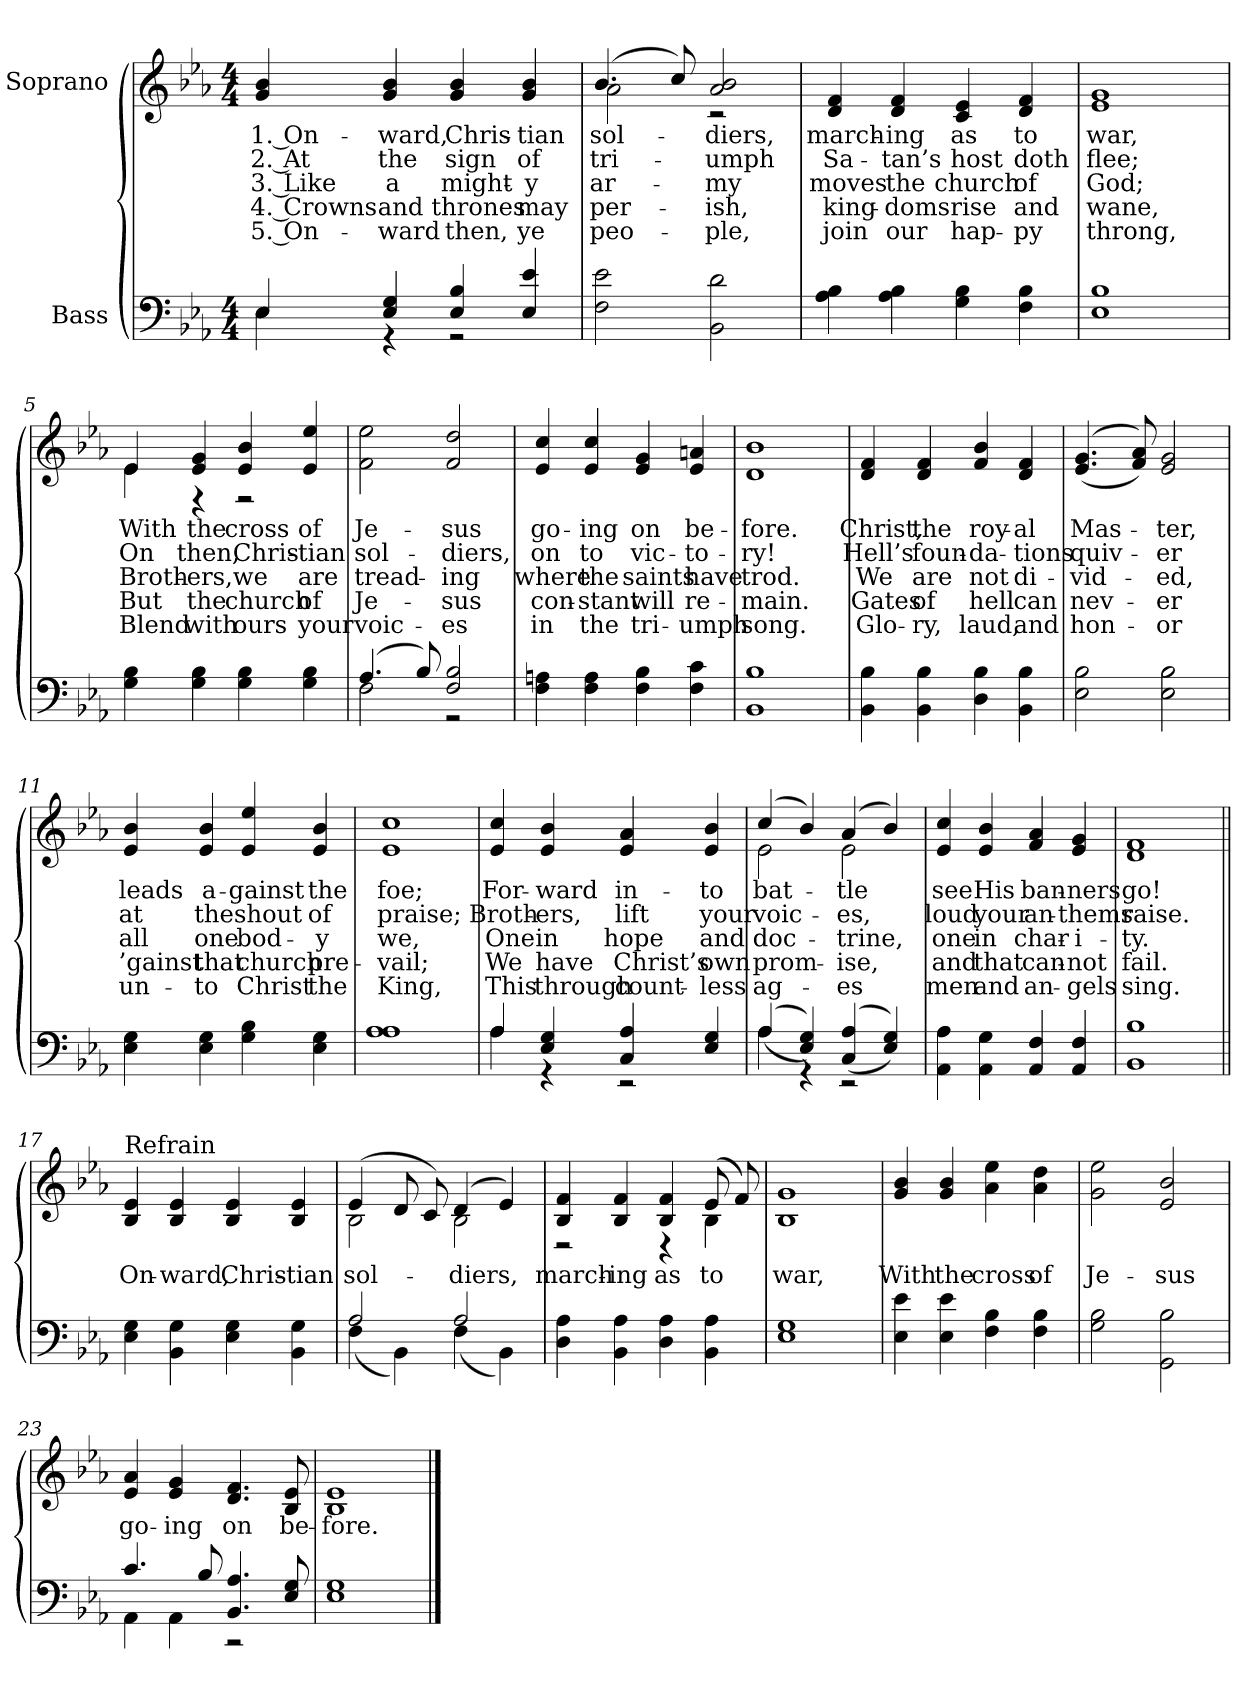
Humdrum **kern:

**kern	**kern	**text	**text	**text	**text	**text
*part2	*part1	*part1	*part1	*part1	*part1	*part1
*staff2	*staff1	*staff1	*staff1	*staff1	*staff1	*staff1
*I"Bass	*I"Soprano	*	*	*	*	*
*clefF4	*clefG2	*	*	*	*	*
*k[b-e-a-]	*k[b-e-a-]	*	*	*	*	*
*E-:	*E-:	*	*	*	*	*
*M4/4	*M4/4	*	*	*	*	*
*MM100	*MM100	*	*	*	*	*
=1	=1	=1	=1	=1	=1	=1
*^	*	*	*	*	*	*
4E-	4E-	4g 4b-	-1. On-	-2. At	-3. Like	-4. Crowns	-5. On-
4E- 4G	4r	4g 4b-	-ward,	-the	-a	-and	-ward
4E- 4B-	2r	4g 4b-	-Chris-	-sign	-might-	-thrones	-then,
4E- 4e-	.	4g 4b-	-tian	-of	-y	-may	-ye
*v	*v	*	*	*	*	*	*
=2	=2	=2	=2	=2	=2	=2
*	*^	*	*	*	*	*
2F 2e-	(4.b-	2a-	-sol-	-tri-	-ar-	-per-	-peo-
.	8cc)	.	.	.	.	.	.
2BB- 2d	2a- 2b-	2r	-diers,	-umph	-my	-ish,	-ple,
*	*v	*v	*	*	*	*	*
=3	=3	=3	=3	=3	=3	=3
4A- 4B-	4d 4f	-march-	-Sa-	-moves	-king-	-join
4A- 4B-	4d 4f	-ing	-tan’s	-the	-doms	-our
4G 4B-	4c 4e-	-as	-host	-church	-rise	-hap-
4F 4B-	4d 4f	-to	-doth	-of	-and	-py
=4	=4	=4	=4	=4	=4	=4
1E- 1B-	1e- 1g	-war,	-flee;	-God;	-wane,	-throng,
=5	=5	=5	=5	=5	=5	=5
*	*^	*	*	*	*	*
4G 4B-	4e-	4e-	-With	-On	-Broth-	-But	-Blend
4G 4B-	4e- 4g	4r	-the	-then,	-ers,	-the	-with
4G 4B-	4e- 4b-	2r	-cross	-Chris-	-we	-church	-ours
4G 4B-	4e- 4ee-	.	-of	-tian	-are	-of	-your
*	*v	*v	*	*	*	*	*
=6	=6	=6	=6	=6	=6	=6
*^	*	*	*	*	*	*
(4.A-	2F	2f 2ee-	-Je-	-sol-	-tread-	-Je-	-voic-
8B-)	.	.	.	.	.	.	.
2F 2B-	2r	2f 2dd	-sus	-diers,	-ing	-sus	-es
*v	*v	*	*	*	*	*	*
=7	=7	=7	=7	=7	=7	=7
4F 4A	4e- 4cc	-go-	-on	-where	-con-	-in
4F 4A	4e- 4cc	-ing	-to	-the	-stant	-the
4F 4B-	4e- 4g	-on	-vic-	-saints	-will	-tri-
4F 4c	4e- 4a	-be-	-to-	-have	-re-	-umph
=8	=8	=8	=8	=8	=8	=8
1BB- 1B-	1d 1b-	-fore.	-ry!	-trod.	-main.	-song.
=9	=9	=9	=9	=9	=9	=9
4BB- 4B-	4d 4f	-Christ,	-Hell’s	-We	-Gates	-Glo-
4BB- 4B-	4d 4f	-the	-foun-	-are	-of	-ry,
4D 4B-	4f 4b-	-roy-	-da-	-not	-hell	-laud,
4BB- 4B-	4d 4f	-al	-tions	-di-	-can	-and
=10	=10	=10	=10	=10	=10	=10
2E- 2B-	((4.e- 4.g	-Mas-	-quiv-	-vid-	-nev-	-hon-
.	8f 8a-))	.	.	.	.	.
2E- 2B-	2e- 2g	-ter,	-er	-ed,	-er	-or
=11	=11	=11	=11	=11	=11	=11
4E- 4G	4e- 4b-	-leads	-at	-all	-’gainst	-un-
4E- 4G	4e- 4b-	-a-	-the	-one	-that	-to
4G 4B-	4e- 4ee-	-gainst	-shout	-bod-	-church	-Christ
4E- 4G	4e- 4b-	-the	-of	-y	-pre-	-the
=12	=12	=12	=12	=12	=12	=12
1A- 1A-	1e- 1cc	-foe;	-praise;	-we,	-vail;	-King,
=13	=13	=13	=13	=13	=13	=13
*^	*	*	*	*	*	*
4A-	4A-	4e- 4cc	-For-	-Broth-	-One	-We	-This
4E- 4G	4r	4e- 4b-	-ward	-ers,	-in	-have	-through
4C 4A-	2r	4e- 4a-	-in-	-lift	-hope	-Christ’s	-count-
4E- 4G	.	4e- 4b-	-to	-your	-and	-own	-less
=14	=14	=14	=14	=14	=14	=14	=14
*	*	*^	*	*	*	*	*
((4A-	4A-	(4cc	2e-	-bat-	-voic-	-doc-	-prom-	-ag-
4E- 4G))	4r	4b-)	.	.	.	.	.	.
((4C 4A-	2r	(4a-	2e-	-tle	-es,	-trine,	-ise,	-es
4E- 4G))	.	4b-)	.	.	.	.	.	.
*v	*v	*	*	*	*	*	*	*
*	*v	*v	*	*	*	*	*
=15	=15	=15	=15	=15	=15	=15
4AA- 4A-	4e- 4cc	-see	-loud	-one	-and	-men
4AA- 4G	4e- 4b-	-His	-your	-in	-that	-and
4AA- 4F	4f 4a-	-ban-	-an-	-char-	-can-	-an-
4AA- 4F	4e- 4g	-ners	-thems	-i-	-not	-gels
=16	=16	=16	=16	=16	=16	=16
1BB- 1B-	1d 1f	-go!	-raise.	-ty.	-fail.	-sing.
=17||	=17||	=17||	=17||	=17||	=17||	=17||
!	!LO:TX:a:t=Refrain	!	!	!	!	!
4E- 4G	4B- 4e-	-On-	.	.	.	.
4BB- 4G	4B- 4e-	-ward,	.	.	.	.
4E- 4G	4B- 4e-	-Chris-	.	.	.	.
4BB- 4G	4B- 4e-	-tian	.	.	.	.
=18	=18	=18	=18	=18	=18	=18
*^	*^	*	*	*	*	*
2A-	(4F	(4e-	2B-	-sol-	.	.	.	.
.	4BB-)	8dL	.	.	.	.	.	.
.	.	8c)	.	.	.	.	.	.
2A-	(4F	(4d	2B-	-diers,	.	.	.	.
.	4BB-)	4e-)	.	.	.	.	.	.
*v	*v	*	*	*	*	*	*	*
=19	=19	=19	=19	=19	=19	=19	=19
4D 4A-	4B- 4f	2r	-march-	.	.	.	.
4BB- 4A-	4B- 4f	.	-ing	.	.	.	.
4D 4A-	4B- 4f	4r	-as	.	.	.	.
4BB- 4A-	(8e-L	4B-	-to	.	.	.	.
.	8f)	.	.	.	.	.	.
*	*v	*v	*	*	*	*	*
=20	=20	=20	=20	=20	=20	=20
1E- 1G	1B- 1g	-war,	.	.	.	.
=21	=21	=21	=21	=21	=21	=21
4E- 4e-	4g 4b-	-With	.	.	.	.
4E- 4e-	4g 4b-	-the	.	.	.	.
4F 4B-	4a- 4ee-	-cross	.	.	.	.
4F 4B-	4a- 4dd	-of	.	.	.	.
=22	=22	=22	=22	=22	=22	=22
2G 2B-	2g 2ee-	-Je-	.	.	.	.
2GG 2B-	2e- 2b-	-sus	.	.	.	.
=23	=23	=23	=23	=23	=23	=23
*^	*	*	*	*	*	*
4.c	4AA-	4e- 4a-	-go-	.	.	.	.
.	4AA-	4e- 4g	-ing	.	.	.	.
8B-	.	.	.	.	.	.	.
4.BB- 4.A-	2r	4.d 4.f	-on	.	.	.	.
8E- 8G	.	8B- 8e-	-be-	.	.	.	.
*v	*v	*	*	*	*	*	*
=24	=24	=24	=24	=24	=24	=24
1E- 1G	1B- 1e-	-fore.	.	.	.	.
==	==	==	==	==	==	==
*-	*-	*-	*-	*-	*-	*-
